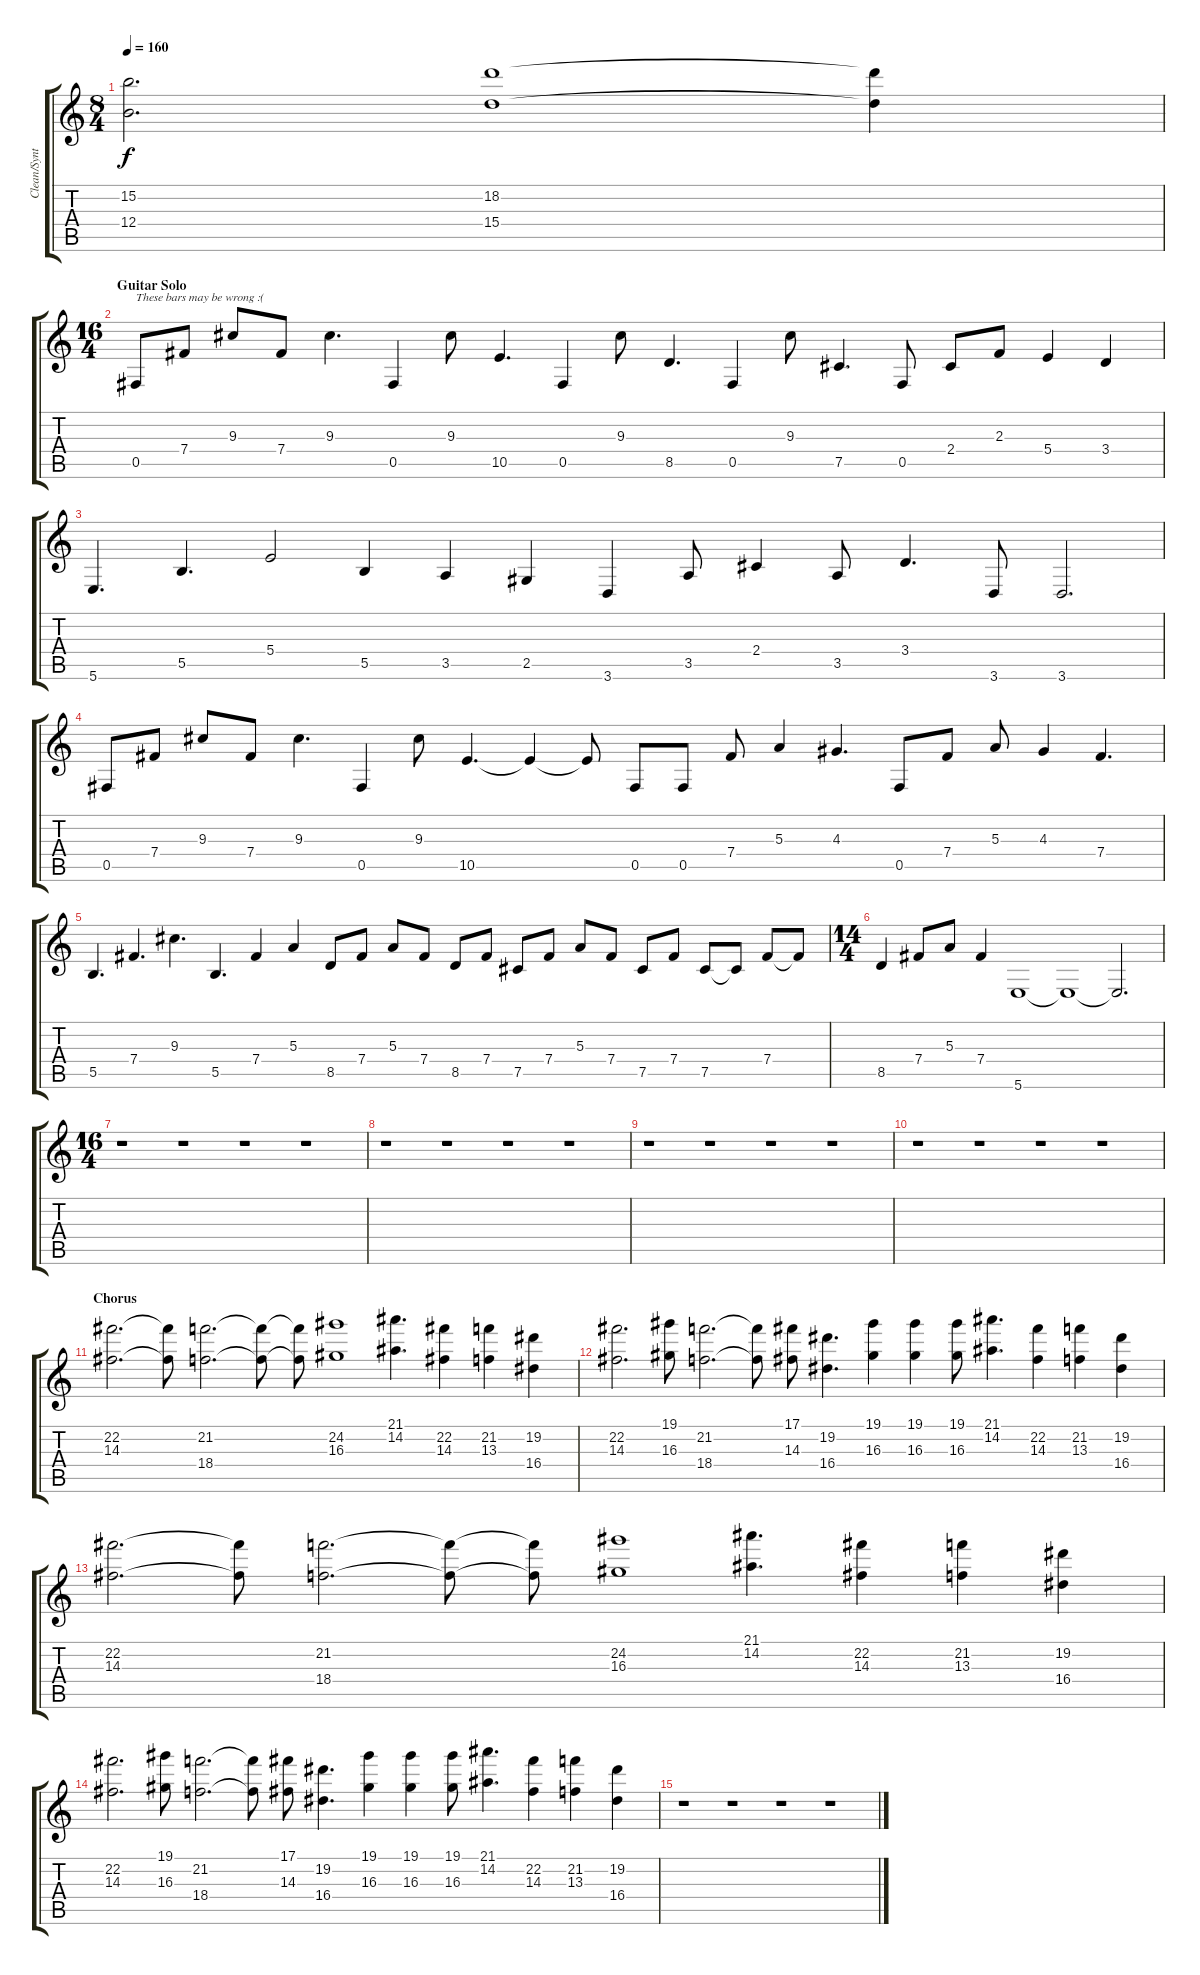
\track ("Clean/Synth" "Clean/Synt") {instrument acousticguitarsteel}
\staff {score tabs}
\tuning (Db4 Ab3 E3 B2 Gb2 B1) {hide}
\ts (8 4)
\tempo 160
\clef g2
\ks c
(15.2 12.4).2{d dy f instrument lead6voice} (18.2 15.4).1 (18.2{t} 15.4{t}).4 |
\ts (16 4)
\section ("" "Guitar Solo")
0.5.8{txt "These bars may be wrong :(" volume 13 instrument acousticguitarsteel} 7.4.8 9.3.8 7.4.8 9.3.4{d} 0.5.4 9.3.8 10.5.4{d} 0.5.4 9.3.8 8.5.4{d} 0.5.4 9.3.8 7.5.4{d} 0.5.8 2.4.8 2.3.8 5.4.4 3.4.4 |
5.6.4{d} 5.5.4{d} 5.4.2 5.5.4 3.5.4 2.5.4 3.6.4 3.5.8 2.4.4 3.5.8 3.4.4{d} 3.6.8 3.6.2{d} |
0.5.8 7.4.8 9.3.8 7.4.8 9.3.4{d} 0.5.4 9.3.8 10.5.4{d} 10.5{t}.4 10.5{t}.8 0.5.8 0.5.8 7.4.8 5.3.4 4.3.4{d} 0.5.8 7.4.8 5.3.8 4.3.4 7.4.4{d} |
5.5.4{d} 7.4.4{d} 9.3.4{d} 5.5.4{d} 7.4.4 5.3.4 8.5.8 7.4.8 5.3.8 7.4.8 8.5.8 7.4.8 7.5.8 7.4.8 5.3.8 7.4.8 7.5.8 7.4.8 7.5.8 7.5{t}.8 7.4.8 7.4{t}.8 |
\ts (14 4)
8.5.4 7.4.8 5.3.8 7.4.4 5.6.1 5.6{t}.1 5.6{t}.2{d} |
\ts (16 4)
r.1 r.1 r.1 r.1 |
r.1 r.1 r.1 r.1 |
r.1 r.1 r.1 r.1 |
r.1 r.1 r.1 r.1 |
\section ("" "Chorus")
(22.2 14.3).2{d volume 15 instrument stringensemble1} (22.2{t} 14.3{t}).8 (21.2 18.4).2{d} (21.2{t} 18.4{t}).8 (21.2{t} 18.4{t}).8 (24.2 16.3).1 (21.1 14.2).4{d} (22.2 14.3).4 (21.2 13.3).4 (19.2 16.4).4 |
(22.2 14.3).2{d volume 15 instrument stringensemble1} (19.1 16.3).8 (21.2 18.4).2{d} (21.2{t} 18.4{t}).8 (17.1 14.3).8 (19.2 16.4).4{d} (19.1 16.3).4 (19.1 16.3).4 (19.1 16.3).8 (21.1 14.2).4{d} (22.2 14.3).4 (21.2 13.3).4 (19.2 16.4).4 |
(22.2 14.3).2{d volume 15 instrument stringensemble1} (22.2{t} 14.3{t}).8 (21.2 18.4).2{d} (21.2{t} 18.4{t}).8 (21.2{t} 18.4{t}).8 (24.2 16.3).1 (21.1 14.2).4{d} (22.2 14.3).4 (21.2 13.3).4 (19.2 16.4).4 |
(22.2 14.3).2{d volume 15 instrument stringensemble1} (19.1 16.3).8 (21.2 18.4).2{d} (21.2{t} 18.4{t}).8 (17.1 14.3).8 (19.2 16.4).4{d} (19.1 16.3).4 (19.1 16.3).4 (19.1 16.3).8 (21.1 14.2).4{d} (22.2 14.3).4 (21.2 13.3).4 (19.2 16.4).4 |
r.1 r.1 r.1 r.1
